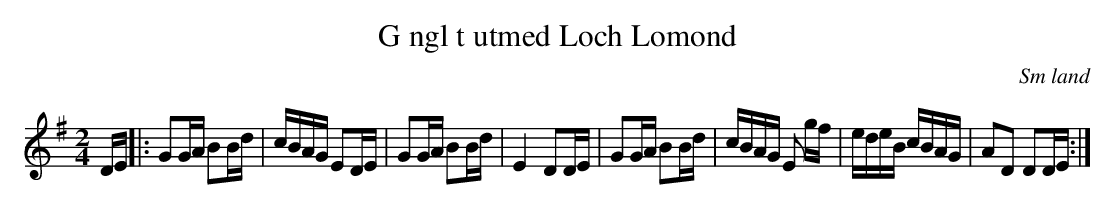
X:1
T:G ngl t utmed Loch Lomond
O:Sm land
M:2/4
L:1/8
K:G
D/2E/2|:GG/2A/2 BB/2d/2 | c/2B/2A/2G/2 ED/2E/2 | GG/2A/2 BB/2d/2 | E2 DD/2E/2 | GG/2A/2 BB/2d/2 | c/2B/2A/2G/2 E g/2f/2 | e/2d/2e/2B/2 c/2B/2A/2G/2 | AD DD/2E/2 :|
